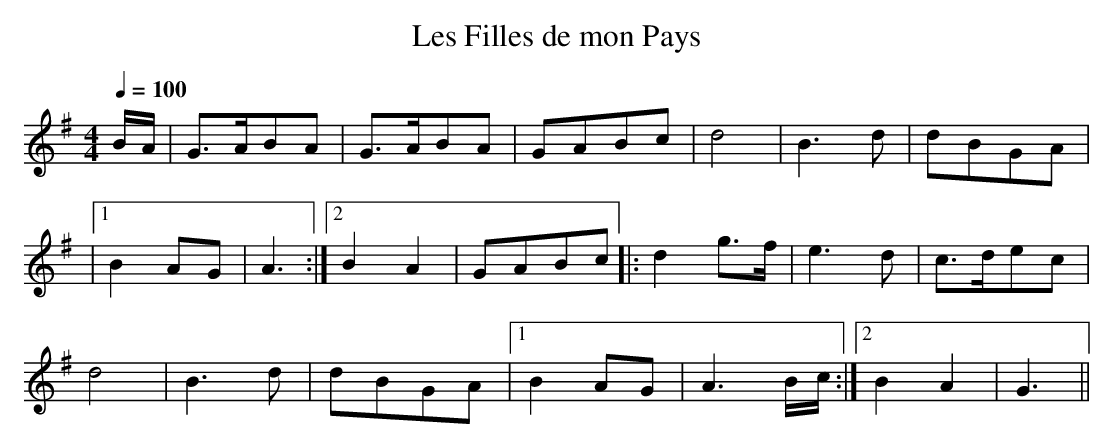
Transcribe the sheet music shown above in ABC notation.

X:1
T:Les Filles de mon Pays
M:4/4
L:1/8
Q:1/4=100
K:G
B/A/ | G>ABA | G>ABA | GABc | d4 | B3d | dBGA |
|1 B2AG | A3:|2 B2A2 | GABc |: d2 g>f | e3d | c>dec |
d4 | B3d | dBGA |1 B2AG | A3B/c/ :|2 B2A2 | G3 ||
